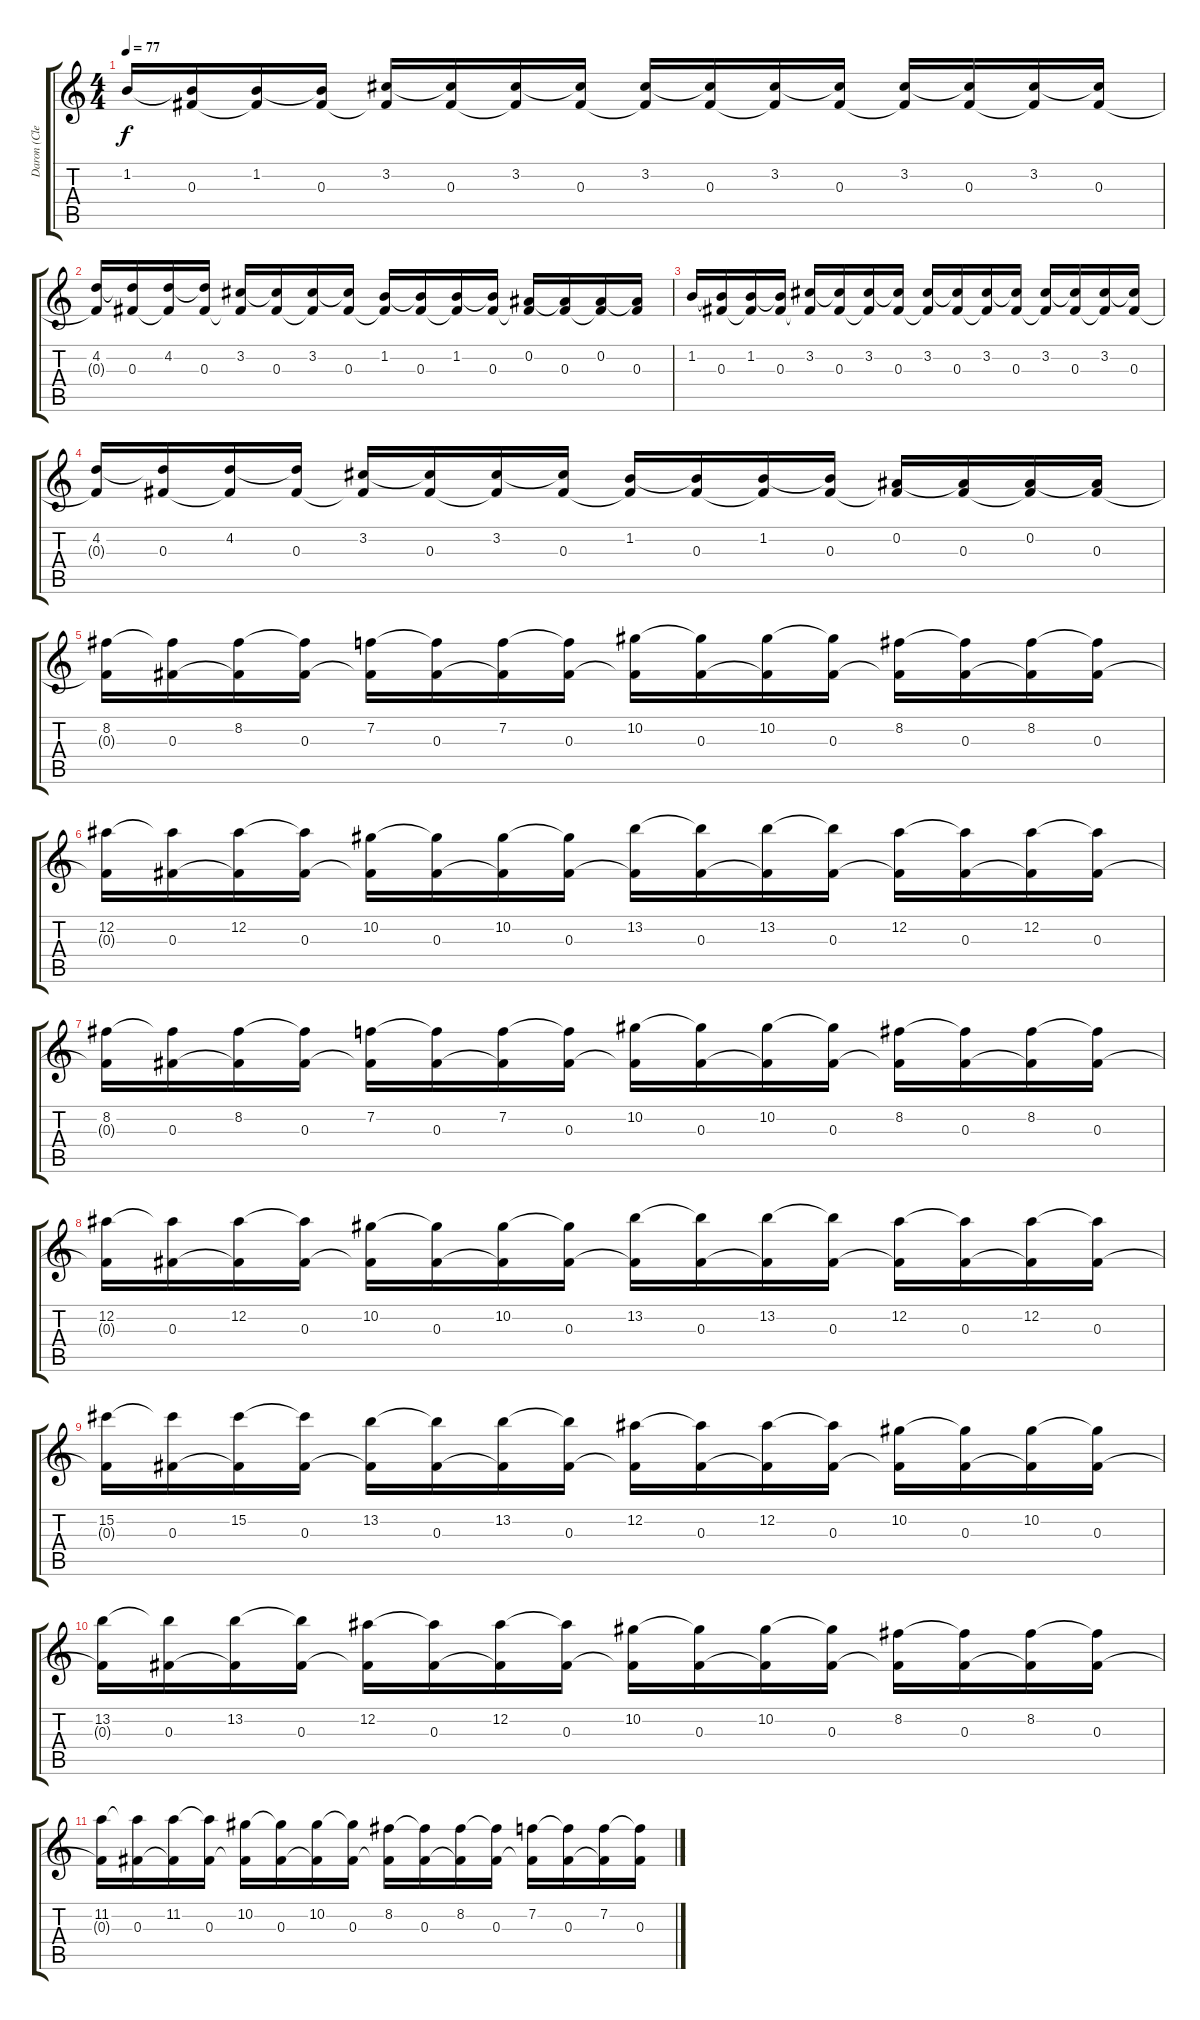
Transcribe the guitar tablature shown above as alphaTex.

\track ("Daron (Clean)" "Daron (Cle") {instrument electricguitarclean}
\staff {score tabs}
\tuning (Eb4 Bb3 Gb3 Db3 Ab2 Db2) {hide}
\ts (4 4)
\tempo 77
\clef g2
\ks c
1.2.16{dy f instrument electricguitarclean} (1.2{t} 0.3).16 (1.2 0.3{t}).16 (1.2{t} 0.3).16 (3.2 0.3{t}).16 (3.2{t} 0.3).16 (3.2 0.3{t}).16 (3.2{t} 0.3).16 (3.2 0.3{t}).16 (3.2{t} 0.3).16 (3.2 0.3{t}).16 (3.2{t} 0.3).16 (3.2 0.3{t}).16 (3.2{t} 0.3).16 (3.2 0.3{t}).16 (3.2{t} 0.3).16 |
(4.2 0.3{t}).16 (4.2{t} 0.3).16 (4.2 0.3{t}).16 (4.2{t} 0.3).16 (3.2 0.3{t}).16 (3.2{t} 0.3).16 (3.2 0.3{t}).16 (3.2{t} 0.3).16 (1.2 0.3{t}).16 (1.2{t} 0.3).16 (1.2 0.3{t}).16 (1.2{t} 0.3).16 (0.2 0.3{t}).16 (0.2{t} 0.3).16 (0.2 0.3{t}).16 (0.2{t} 0.3).16 |
1.2.16 (1.2{t} 0.3).16 (1.2 0.3{t}).16 (1.2{t} 0.3).16 (3.2 0.3{t}).16 (3.2{t} 0.3).16 (3.2 0.3{t}).16 (3.2{t} 0.3).16 (3.2 0.3{t}).16 (3.2{t} 0.3).16 (3.2 0.3{t}).16 (3.2{t} 0.3).16 (3.2 0.3{t}).16 (3.2{t} 0.3).16 (3.2 0.3{t}).16 (3.2{t} 0.3).16 |
(4.2 0.3{t}).16 (4.2{t} 0.3).16 (4.2 0.3{t}).16 (4.2{t} 0.3).16 (3.2 0.3{t}).16 (3.2{t} 0.3).16 (3.2 0.3{t}).16 (3.2{t} 0.3).16 (1.2 0.3{t}).16 (1.2{t} 0.3).16 (1.2 0.3{t}).16 (1.2{t} 0.3).16 (0.2 0.3{t}).16 (0.2{t} 0.3).16 (0.2 0.3{t}).16 (0.2{t} 0.3).16 |
(8.2 0.3{t}).16 (8.2{t} 0.3).16 (8.2 0.3{t}).16 (8.2{t} 0.3).16 (7.2 0.3{t}).16 (7.2{t} 0.3).16 (7.2 0.3{t}).16 (7.2{t} 0.3).16 (10.2 0.3{t}).16 (10.2{t} 0.3).16 (10.2 0.3{t}).16 (10.2{t} 0.3).16 (8.2 0.3{t}).16 (8.2{t} 0.3).16 (8.2 0.3{t}).16 (8.2{t} 0.3).16 |
(12.2 0.3{t}).16 (12.2{t} 0.3).16 (12.2 0.3{t}).16 (12.2{t} 0.3).16 (10.2 0.3{t}).16 (10.2{t} 0.3).16 (10.2 0.3{t}).16 (10.2{t} 0.3).16 (13.2 0.3{t}).16 (13.2{t} 0.3).16 (13.2 0.3{t}).16 (13.2{t} 0.3).16 (12.2 0.3{t}).16 (12.2{t} 0.3).16 (12.2 0.3{t}).16 (12.2{t} 0.3).16 |
(8.2 0.3{t}).16 (8.2{t} 0.3).16 (8.2 0.3{t}).16 (8.2{t} 0.3).16 (7.2 0.3{t}).16 (7.2{t} 0.3).16 (7.2 0.3{t}).16 (7.2{t} 0.3).16 (10.2 0.3{t}).16 (10.2{t} 0.3).16 (10.2 0.3{t}).16 (10.2{t} 0.3).16 (8.2 0.3{t}).16 (8.2{t} 0.3).16 (8.2 0.3{t}).16 (8.2{t} 0.3).16 |
(12.2 0.3{t}).16 (12.2{t} 0.3).16 (12.2 0.3{t}).16 (12.2{t} 0.3).16 (10.2 0.3{t}).16 (10.2{t} 0.3).16 (10.2 0.3{t}).16 (10.2{t} 0.3).16 (13.2 0.3{t}).16 (13.2{t} 0.3).16 (13.2 0.3{t}).16 (13.2{t} 0.3).16 (12.2 0.3{t}).16 (12.2{t} 0.3).16 (12.2 0.3{t}).16 (12.2{t} 0.3).16 |
(15.2 0.3{t}).16 (15.2{t} 0.3).16 (15.2 0.3{t}).16 (15.2{t} 0.3).16 (13.2 0.3{t}).16 (13.2{t} 0.3).16 (13.2 0.3{t}).16 (13.2{t} 0.3).16 (12.2 0.3{t}).16 (12.2{t} 0.3).16 (12.2 0.3{t}).16 (12.2{t} 0.3).16 (10.2 0.3{t}).16 (10.2{t} 0.3).16 (10.2 0.3{t}).16 (10.2{t} 0.3).16 |
(13.2 0.3{t}).16 (13.2{t} 0.3).16 (13.2 0.3{t}).16 (13.2{t} 0.3).16 (12.2 0.3{t}).16 (12.2{t} 0.3).16 (12.2 0.3{t}).16 (12.2{t} 0.3).16 (10.2 0.3{t}).16 (10.2{t} 0.3).16 (10.2 0.3{t}).16 (10.2{t} 0.3).16 (8.2 0.3{t}).16 (8.2{t} 0.3).16 (8.2 0.3{t}).16 (8.2{t} 0.3).16 |
(11.2 0.3{t}).16 (11.2{t} 0.3).16 (11.2 0.3{t}).16 (11.2{t} 0.3).16 (10.2 0.3{t}).16 (10.2{t} 0.3).16 (10.2 0.3{t}).16 (10.2{t} 0.3).16 (8.2 0.3{t}).16 (8.2{t} 0.3).16 (8.2 0.3{t}).16 (8.2{t} 0.3).16 (7.2 0.3{t}).16 (7.2{t} 0.3).16 (7.2 0.3{t}).16 (7.2{t} 0.3).16
